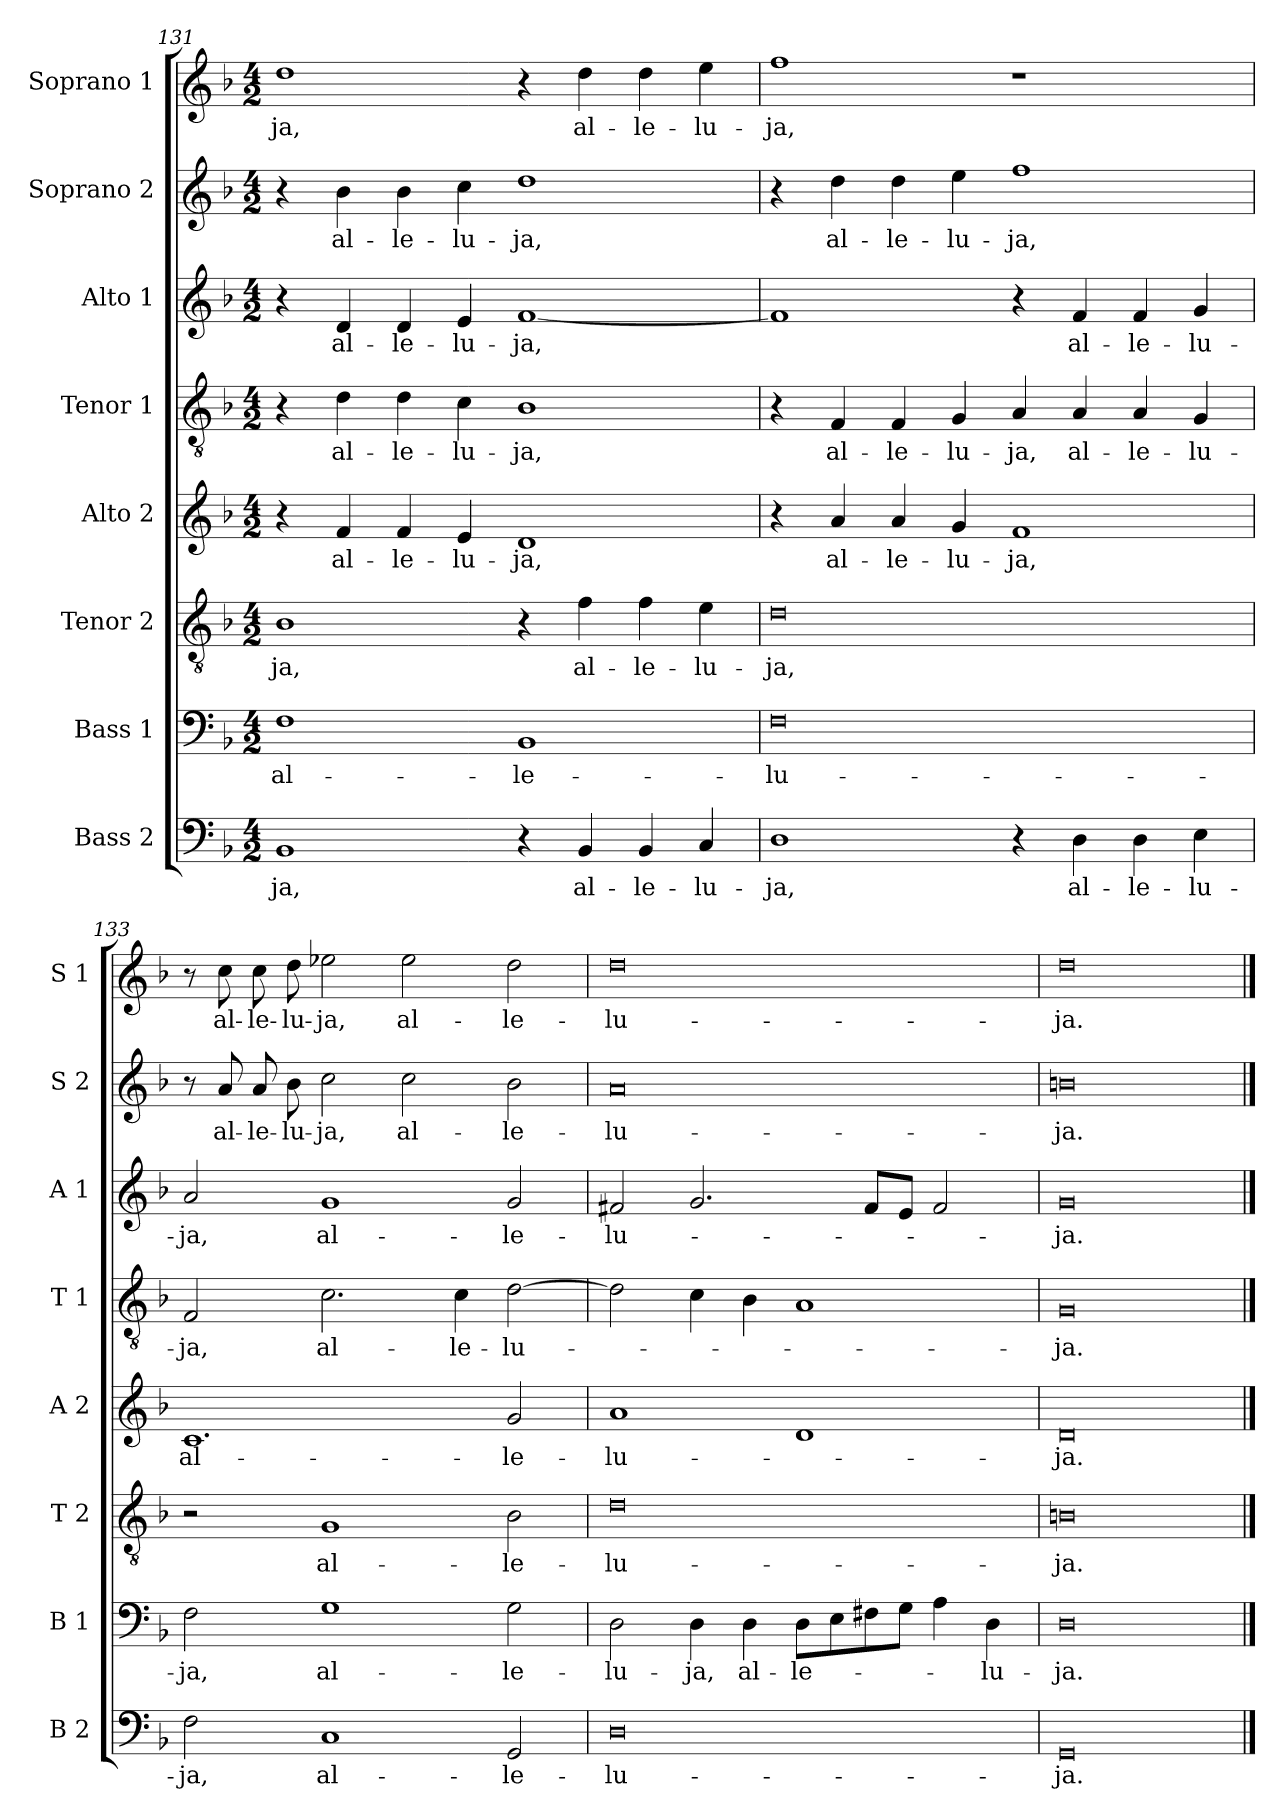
**kern	**text	**kern	**text	**kern	**text	**kern	**text	**kern	**text	**kern	**text	**kern	**text	**kern	**text
*part8	*part8	*part7	*part7	*part6	*part6	*part5	*part5	*part4	*part4	*part3	*part3	*part2	*part2	*part1	*part1
*staff8	*staff8	*staff7	*staff7	*staff6	*staff6	*staff5	*staff5	*staff4	*staff4	*staff3	*staff3	*staff2	*staff2	*staff1	*staff1
*I"Bass 2	*	*I"Bass 1	*	*I"Tenor 2	*	*I"Alto 2	*	*I"Tenor 1	*	*I"Alto 1	*	*I"Soprano 2	*	*I"Soprano 1	*
*I'B 2	*	*I'B 1	*	*I'T 2	*	*I'A 2	*	*I'T 1	*	*I'A 1	*	*I'S 2	*	*I'S 1	*
*clefF4	*	*clefF4	*	*clefGv2	*	*clefG2	*	*clefGv2	*	*clefG2	*	*clefG2	*	*clefG2	*
*k[b-]	*	*k[b-]	*	*k[b-]	*	*k[b-]	*	*k[b-]	*	*k[b-]	*	*k[b-]	*	*k[b-]	*
*F:	*	*F:	*	*F:	*	*F:	*	*F:	*	*F:	*	*F:	*	*F:	*
*M4/2	*	*M4/2	*	*M4/2	*	*M4/2	*	*M4/2	*	*M4/2	*	*M4/2	*	*M4/2	*
=131	=131	=131	=131	=131	=131	=131	=131	=131	=131	=131	=131	=131	=131	=131	=131
!	!LO:LY:b	!	!LO:LY:b	!	!LO:LY:b	!	!	!	!	!	!	!	!	!	!LO:LY:b
1BB-	-ja,	1F	al-	1B-	-ja,	4r	.	4r	.	4r	.	4r	.	1dd	-ja,
!	!	!	!	!	!	!	!LO:LY:b	!	!LO:LY:b	!	!LO:LY:b	!	!LO:LY:b	!	!
.	.	.	.	.	.	4f/	al-	4d\	al-	4d/	al-	4b-\	al-	.	.
!	!	!	!	!	!	!	!LO:LY:b	!	!LO:LY:b	!	!LO:LY:b	!	!LO:LY:b	!	!
.	.	.	.	.	.	4f/	-le-	4d\	-le-	4d/	-le-	4b-\	-le-	.	.
!	!	!	!	!	!	!	!LO:LY:b	!	!LO:LY:b	!	!LO:LY:b	!	!LO:LY:b	!	!
.	.	.	.	.	.	4e/	-lu-	4c\	-lu-	4e/	-lu-	4cc\	-lu-	.	.
!	!	!	!LO:LY:b	!	!	!	!LO:LY:b	!	!LO:LY:b	!	!LO:LY:b	!	!LO:LY:b	!	!
4r	.	1BB-	-le-	4r	.	1d	-ja,	1B-	-ja,	[1f	-ja,	1dd	-ja,	4r	.
!	!LO:LY:b	!	!	!	!LO:LY:b	!	!	!	!	!	!	!	!	!	!LO:LY:b
4BB-/	al-	.	.	4f\	al-	.	.	.	.	.	.	.	.	4dd\	al-
!	!LO:LY:b	!	!	!	!LO:LY:b	!	!	!	!	!	!	!	!	!	!LO:LY:b
4BB-/	-le-	.	.	4f\	-le-	.	.	.	.	.	.	.	.	4dd\	-le-
!	!LO:LY:b	!	!	!	!LO:LY:b	!	!	!	!	!	!	!	!	!	!LO:LY:b
4C/	-lu-	.	.	4e\	-lu-	.	.	.	.	.	.	.	.	4ee\	-lu-
!!LO:LB:g=z
=132	=132	=132	=132	=132	=132	=132	=132	=132	=132	=132	=132	=132	=132	=132	=132
!	!LO:LY:b	!	!LO:LY:b	!	!LO:LY:b	!	!	!	!	!	!	!	!	!	!LO:LY:b
1D	-ja,	0F	-lu-	0d	-ja,	4r	.	4r	.	1f]	.	4r	.	1ff	-ja,
!	!	!	!	!	!	!	!LO:LY:b	!	!LO:LY:b	!	!	!	!LO:LY:b	!	!
.	.	.	.	.	.	4a/	al-	4F/	al-	.	.	4dd\	al-	.	.
!	!	!	!	!	!	!	!LO:LY:b	!	!LO:LY:b	!	!	!	!LO:LY:b	!	!
.	.	.	.	.	.	4a/	-le-	4F/	-le-	.	.	4dd\	-le-	.	.
!	!	!	!	!	!	!	!LO:LY:b	!	!LO:LY:b	!	!	!	!LO:LY:b	!	!
.	.	.	.	.	.	4g/	-lu-	4G/	-lu-	.	.	4ee\	-lu-	.	.
!	!	!	!	!	!	!	!LO:LY:b	!	!LO:LY:b	!	!	!	!LO:LY:b	!	!
4r	.	.	.	.	.	1f	-ja,	4A/	-ja,	4r	.	1ff	-ja,	1r	.
!	!LO:LY:b	!	!	!	!	!	!	!	!LO:LY:b	!	!LO:LY:b	!	!	!	!
4D\	al-	.	.	.	.	.	.	4A/	al-	4f/	al-	.	.	.	.
!	!LO:LY:b	!	!	!	!	!	!	!	!LO:LY:b	!	!LO:LY:b	!	!	!	!
4D\	-le-	.	.	.	.	.	.	4A/	-le-	4f/	-le-	.	.	.	.
!	!LO:LY:b	!	!	!	!	!	!	!	!LO:LY:b	!	!LO:LY:b	!	!	!	!
4E\	-lu-	.	.	.	.	.	.	4G/	-lu-	4g/	-lu-	.	.	.	.
=133	=133	=133	=133	=133	=133	=133	=133	=133	=133	=133	=133	=133	=133	=133	=133
!	!LO:LY:b	!	!LO:LY:b	!	!	!	!LO:LY:b	!	!LO:LY:b	!	!LO:LY:b	!	!	!	!
2F\	-ja,	2F\	-ja,	2r	.	1.c	al-	2F/	-ja,	2a/	-ja,	8r	.	8r	.
!	!	!	!	!	!	!	!	!	!	!	!	!	!LO:LY:b	!	!LO:LY:b
.	.	.	.	.	.	.	.	.	.	.	.	8a/	al-	8cc\	al-
!	!	!	!	!	!	!	!	!	!	!	!	!	!LO:LY:b	!	!LO:LY:b
.	.	.	.	.	.	.	.	.	.	.	.	8a/	-le-	8cc\	-le-
!	!	!	!	!	!	!	!	!	!	!	!	!	!LO:LY:b	!	!LO:LY:b
.	.	.	.	.	.	.	.	.	.	.	.	8b-\	-lu-	8dd\	-lu-
!	!LO:LY:b	!	!LO:LY:b	!	!LO:LY:b	!	!	!	!LO:LY:b	!	!LO:LY:b	!	!LO:LY:b	!	!LO:LY:b
1C	al-	1G	al-	1G	al-	.	.	2.c\	al-	1g	al-	2cc\	-ja,	2ee-X\	-ja,
!	!	!	!	!	!	!	!	!	!	!	!	!	!LO:LY:b	!	!LO:LY:b
.	.	.	.	.	.	.	.	.	.	.	.	2cc\	al-	2ee-\	al-
!	!	!	!	!	!	!	!	!	!LO:LY:b	!	!	!	!	!	!
.	.	.	.	.	.	.	.	4c\	-le-	.	.	.	.	.	.
!	!LO:LY:b	!	!LO:LY:b	!	!LO:LY:b	!	!LO:LY:b	!	!LO:LY:b	!	!LO:LY:b	!	!LO:LY:b	!	!LO:LY:b
2GG/	-le-	2G\	-le-	2B-\	-le-	2g/	-le-	[2d\	-lu-	2g/	-le-	2b-\	-le-	2dd\	-le-
=134	=134	=134	=134	=134	=134	=134	=134	=134	=134	=134	=134	=134	=134	=134	=134
!	!LO:LY:b	!	!LO:LY:b	!	!LO:LY:b	!	!LO:LY:b	!	!	!	!LO:LY:b	!	!LO:LY:b	!	!LO:LY:b
0D	-lu-	2D\	-lu-	0d	-lu-	1a	-lu-	2d\]	.	2f#X/	-lu-	0a	-lu-	0dd	-lu-
!	!	!	!LO:LY:b	!	!	!	!	!	!	!	!	!	!	!	!
.	.	4D\	-ja,	.	.	.	.	4c\	.	2.g/	.	.	.	.	.
!	!	!	!LO:LY:b	!	!	!	!	!	!	!	!	!	!	!	!
.	.	4D\	al-	.	.	.	.	4B-\	.	.	.	.	.	.	.
!	!	!	!LO:LY:b	!	!	!	!	!	!	!	!	!	!	!	!
.	.	8D\L	-le-	.	.	1d	.	1A	.	.	.	.	.	.	.
.	.	8E\	.	.	.	.	.	.	.	.	.	.	.	.	.
.	.	8F#X\	.	.	.	.	.	.	.	8f#/L	.	.	.	.	.
.	.	8G\J	.	.	.	.	.	.	.	8e/J	.	.	.	.	.
.	.	4A\	.	.	.	.	.	.	.	2f#/	.	.	.	.	.
!	!	!	!LO:LY:b	!	!	!	!	!	!	!	!	!	!	!	!
.	.	4D\	-lu-	.	.	.	.	.	.	.	.	.	.	.	.
=135	=135	=135	=135	=135	=135	=135	=135	=135	=135	=135	=135	=135	=135	=135	=135
!	!LO:LY:b	!	!LO:LY:b	!	!LO:LY:b	!	!LO:LY:b	!	!LO:LY:b	!	!LO:LY:b	!	!LO:LY:b	!	!LO:LY:b
0GG	-ja.	0D	-ja.	0Bn	-ja.	0d	-ja.	0G	-ja.	0g	-ja.	0bn	-ja.	0dd	-ja.
==	==	==	==	==	==	==	==	==	==	==	==	==	==	==	==
*-	*-	*-	*-	*-	*-	*-	*-	*-	*-	*-	*-	*-	*-	*-	*-
